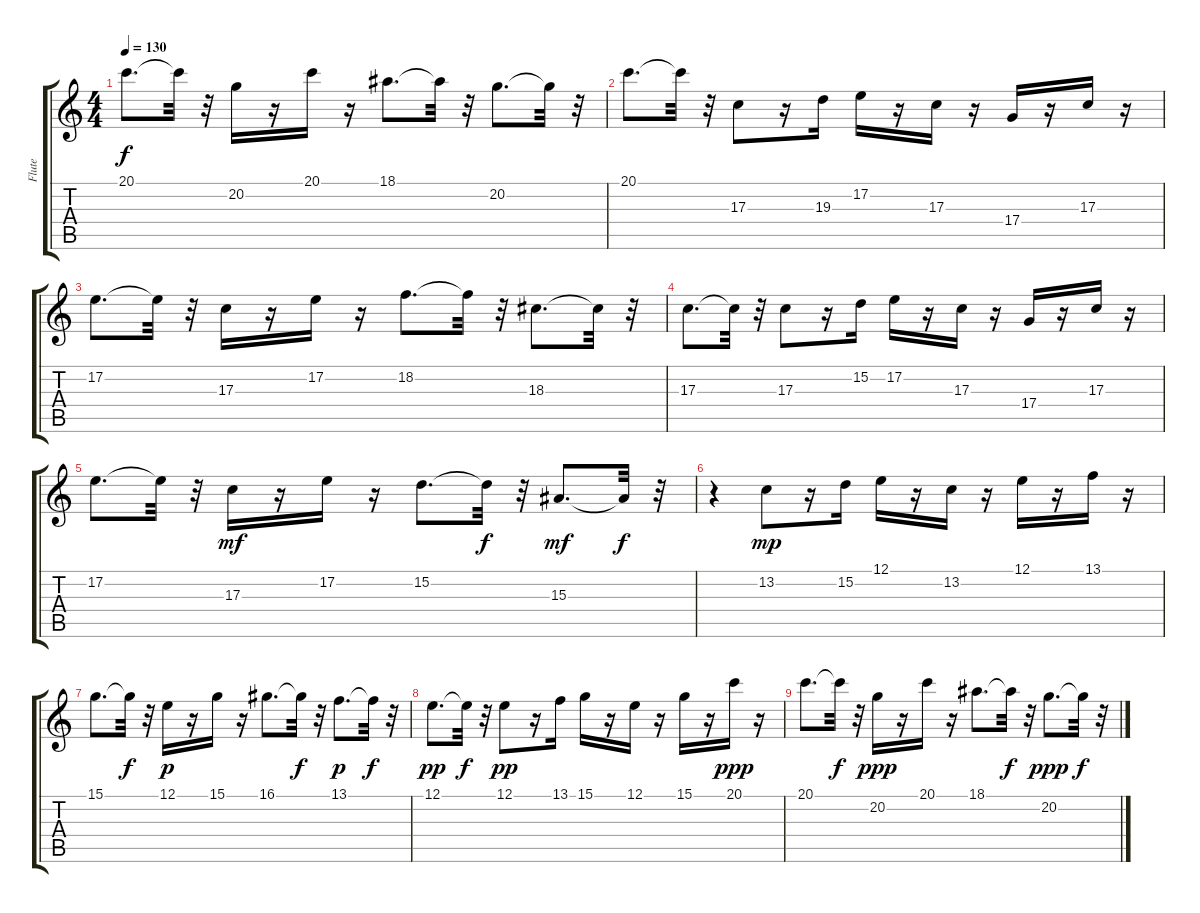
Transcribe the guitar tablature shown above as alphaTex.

\track ("Flute" "Flute") {instrument flute}
\staff {score tabs}
\tuning (E4 B3 G3 D3 A2 E2) {hide}
\ts (4 4)
\tempo 130
\clef g2
\ks c
20.1.8{d dy f} 20.1{t}.32 r.32 20.2.16 r.16 20.1.16 r.16 18.1.8{d} 18.1{t}.32 r.32 20.2.8{d} 20.2{t}.32 r.32 |
20.1.8{d} 20.1{t}.32 r.32 17.3.8 r.16 19.3.16 17.2.16 r.16 17.3.16 r.16 17.4.16 r.16 17.3.16 r.16 |
17.2.8{d} 17.2{t}.32 r.32 17.3.16 r.16 17.2.16 r.16 18.2.8{d} 18.2{t}.32 r.32 18.3.8{d} 18.3{t}.32 r.32 |
17.3.8{d} 17.3{t}.32 r.32 17.3.8 r.16 15.2.16 17.2.16 r.16 17.3.16 r.16 17.4.16 r.16 17.3.16 r.16 |
17.2.8{d} 17.2{t}.32 r.32 17.3.16{dy mf} r.16 17.2.16 r.16 15.2.8{d} 15.2{t}.32{dy f} r.32 15.3.8{d dy mf} 15.3{t}.32{dy f} r.32 |
r.4 13.2.8{dy mp} r.16 15.2.16 12.1.16 r.16 13.2.16 r.16 12.1.16 r.16 13.1.16 r.16 |
15.1.8{d} 15.1{t}.32{dy f} r.32 12.1.16{dy p} r.16 15.1.16 r.16 16.1.8{d} 16.1{t}.32{dy f} r.32 13.1.8{d dy p} 13.1{t}.32{dy f} r.32 |
12.1.8{d dy pp} 12.1{t}.32{dy f} r.32 12.1.8{dy pp} r.16 13.1.16 15.1.16 r.16 12.1.16 r.16 15.1.16 r.16 20.1.16{dy ppp} r.16 |
20.1.8{d} 20.1{t}.32{dy f} r.32 20.2.16{dy ppp} r.16 20.1.16 r.16 18.1.8{d} 18.1{t}.32{dy f} r.32 20.2.8{d dy ppp} 20.2{t}.32{dy f} r.32
